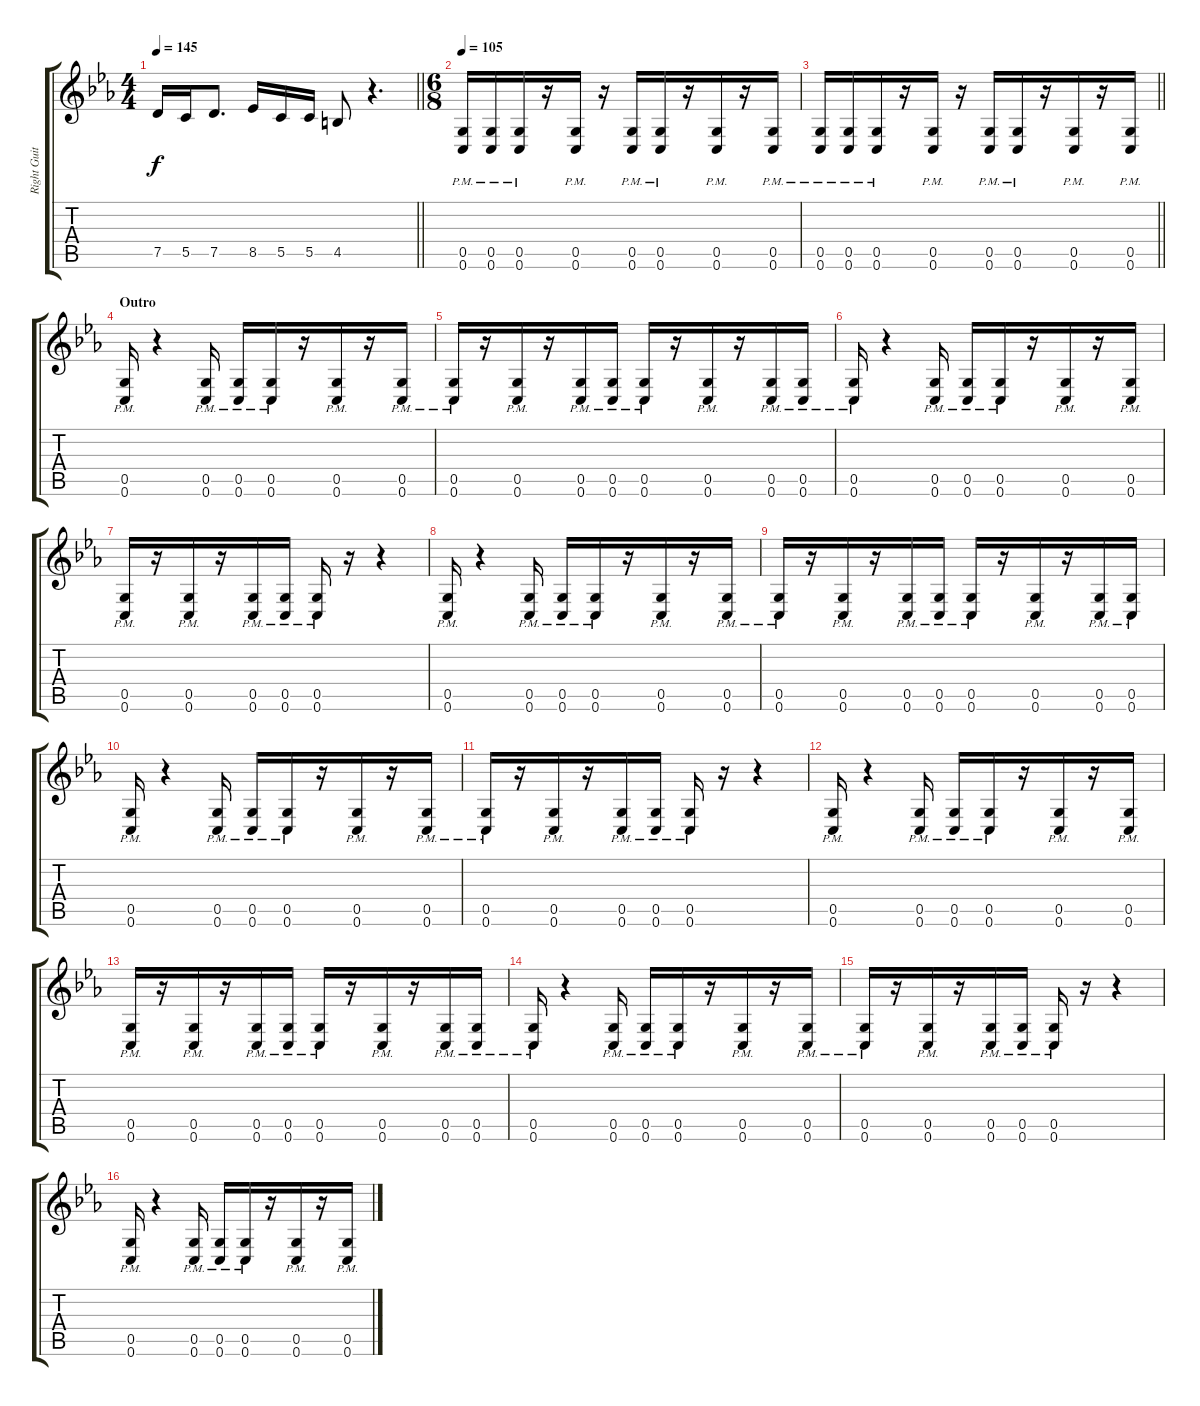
\track ("Right Guitar" "Right Guit") {instrument distortionguitar}
\staff {score tabs}
\tuning (D4 A3 F3 C3 G2 C2) {hide}
\ts (4 4)
\tempo 145
\clef g2
\barLineRight lightlight
\ks eb
7.5.16{dy f} 5.5.16 7.5.8{d} 8.5.16 5.5.16 5.5.16 4.5.8 r.4{d} |
\ts (6 8)
\section ("" "")
\tempo 105
(0.5{pm} 0.6{pm}).16 (0.5{pm} 0.6{pm}).16 (0.5{pm} 0.6{pm}).16 r.16 (0.5{pm} 0.6{pm}).16 r.16 (0.5{pm} 0.6{pm}).16 (0.5{pm} 0.6{pm}).16 r.16 (0.5{pm} 0.6{pm}).16 r.16 (0.5{pm} 0.6{pm}).16 |
\barLineRight lightlight
(0.5{pm} 0.6{pm}).16 (0.5{pm} 0.6{pm}).16 (0.5{pm} 0.6{pm}).16 r.16 (0.5{pm} 0.6{pm}).16 r.16 (0.5{pm} 0.6{pm}).16 (0.5{pm} 0.6{pm}).16 r.16 (0.5{pm} 0.6{pm}).16 r.16 (0.5{pm} 0.6{pm}).16 |
\section ("" "Outro")
(0.5{pm} 0.6{pm}).16 r.4 (0.5{pm} 0.6{pm}).16 (0.5{pm} 0.6{pm}).16 (0.5{pm} 0.6{pm}).16 r.16 (0.5{pm} 0.6{pm}).16 r.16 (0.5{pm} 0.6{pm}).16 |
(0.5{pm} 0.6{pm}).16 r.16 (0.5{pm} 0.6{pm}).16 r.16 (0.5{pm} 0.6{pm}).16 (0.5{pm} 0.6{pm}).16 (0.5{pm} 0.6{pm}).16 r.16 (0.5{pm} 0.6{pm}).16 r.16 (0.5{pm} 0.6{pm}).16 (0.5{pm} 0.6{pm}).16 |
(0.5{pm} 0.6{pm}).16 r.4 (0.5{pm} 0.6{pm}).16 (0.5{pm} 0.6{pm}).16 (0.5{pm} 0.6{pm}).16 r.16 (0.5{pm} 0.6{pm}).16 r.16 (0.5{pm} 0.6{pm}).16 |
(0.5{pm} 0.6{pm}).16 r.16 (0.5{pm} 0.6{pm}).16 r.16 (0.5{pm} 0.6{pm}).16 (0.5{pm} 0.6{pm}).16 (0.5{pm} 0.6{pm}).16 r.16 r.4 |
(0.5{pm} 0.6{pm}).16 r.4 (0.5{pm} 0.6{pm}).16 (0.5{pm} 0.6{pm}).16 (0.5{pm} 0.6{pm}).16 r.16 (0.5{pm} 0.6{pm}).16 r.16 (0.5{pm} 0.6{pm}).16 |
(0.5{pm} 0.6{pm}).16 r.16 (0.5{pm} 0.6{pm}).16 r.16 (0.5{pm} 0.6{pm}).16 (0.5{pm} 0.6{pm}).16 (0.5{pm} 0.6{pm}).16 r.16 (0.5{pm} 0.6{pm}).16 r.16 (0.5{pm} 0.6{pm}).16 (0.5{pm} 0.6{pm}).16 |
(0.5{pm} 0.6{pm}).16 r.4 (0.5{pm} 0.6{pm}).16 (0.5{pm} 0.6{pm}).16 (0.5{pm} 0.6{pm}).16 r.16 (0.5{pm} 0.6{pm}).16 r.16 (0.5{pm} 0.6{pm}).16 |
(0.5{pm} 0.6{pm}).16 r.16 (0.5{pm} 0.6{pm}).16 r.16 (0.5{pm} 0.6{pm}).16 (0.5{pm} 0.6{pm}).16 (0.5{pm} 0.6{pm}).16 r.16 r.4 |
(0.5{pm} 0.6{pm}).16 r.4 (0.5{pm} 0.6{pm}).16 (0.5{pm} 0.6{pm}).16 (0.5{pm} 0.6{pm}).16 r.16 (0.5{pm} 0.6{pm}).16 r.16 (0.5{pm} 0.6{pm}).16 |
(0.5{pm} 0.6{pm}).16 r.16 (0.5{pm} 0.6{pm}).16 r.16 (0.5{pm} 0.6{pm}).16 (0.5{pm} 0.6{pm}).16 (0.5{pm} 0.6{pm}).16 r.16 (0.5{pm} 0.6{pm}).16 r.16 (0.5{pm} 0.6{pm}).16 (0.5{pm} 0.6{pm}).16 |
(0.5{pm} 0.6{pm}).16{volume 8} r.4 (0.5{pm} 0.6{pm}).16 (0.5{pm} 0.6{pm}).16 (0.5{pm} 0.6{pm}).16 r.16 (0.5{pm} 0.6{pm}).16 r.16 (0.5{pm} 0.6{pm}).16 |
(0.5{pm} 0.6{pm}).16 r.16 (0.5{pm} 0.6{pm}).16 r.16 (0.5{pm} 0.6{pm}).16 (0.5{pm} 0.6{pm}).16 (0.5{pm} 0.6{pm}).16 r.16 r.4 |
(0.5{pm} 0.6{pm}).16 r.4 (0.5{pm} 0.6{pm}).16 (0.5{pm} 0.6{pm}).16 (0.5{pm} 0.6{pm}).16 r.16 (0.5{pm} 0.6{pm}).16 r.16 (0.5{pm} 0.6{pm}).16
